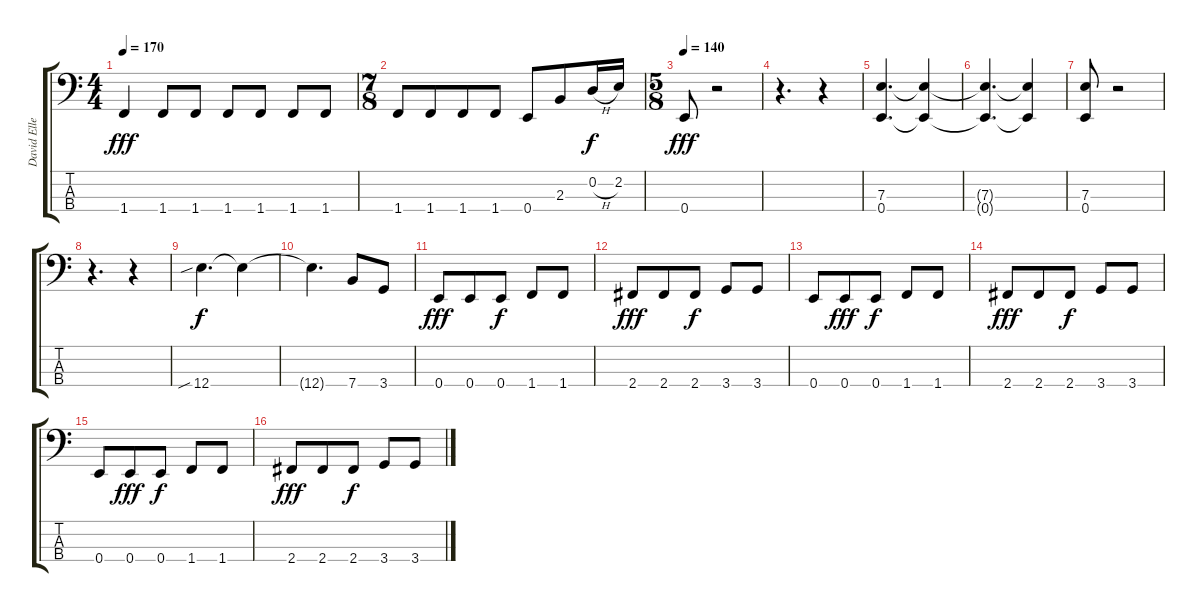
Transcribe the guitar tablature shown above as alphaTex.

\track ("David Ellefson" "David Elle") {instrument electricbasspick}
\staff {score tabs}
\tuning (G2 D2 A1 E1) {hide}
\ts (4 4)
\tempo 170
\clef f4
\ks c
1.4{t}.4{dy fff} 1.4.8 1.4.8 1.4.8 1.4.8 1.4.8 1.4.8 |
\ts (7 8)
1.4.8 1.4.8 1.4.8 1.4.8 0.4.8 2.3.8 0.2{h}.16{dy f} 2.2.16 |
\ts (5 8)
\tempo 140
0.4.8{dy fff} r.2 |
r.4{d} r.4 |
(7.3 0.4).4{d} (7.3{t} 0.4{t}).4 |
(7.3{t} 0.4{t}).4{d} (7.3{t} 0.4{t}).4 |
(7.3 0.4).8 r.2 |
r.4{d} r.4 |
12.4{sib}.4{d dy f} 12.4{t}.4 |
12.4{t}.4{d} 7.4.8 3.4.8 |
0.4.8{dy fff} 0.4.8 0.4.8{dy f} 1.4.8 1.4.8 |
2.4.8{dy fff} 2.4.8 2.4.8{dy f} 3.4.8 3.4.8 |
0.4.8 0.4.8{dy fff} 0.4.8{dy f} 1.4.8 1.4.8 |
2.4.8{dy fff} 2.4.8 2.4.8{dy f} 3.4.8 3.4.8 |
0.4.8 0.4.8{dy fff} 0.4.8{dy f} 1.4.8 1.4.8 |
2.4.8{dy fff} 2.4.8 2.4.8{dy f} 3.4.8 3.4.8
